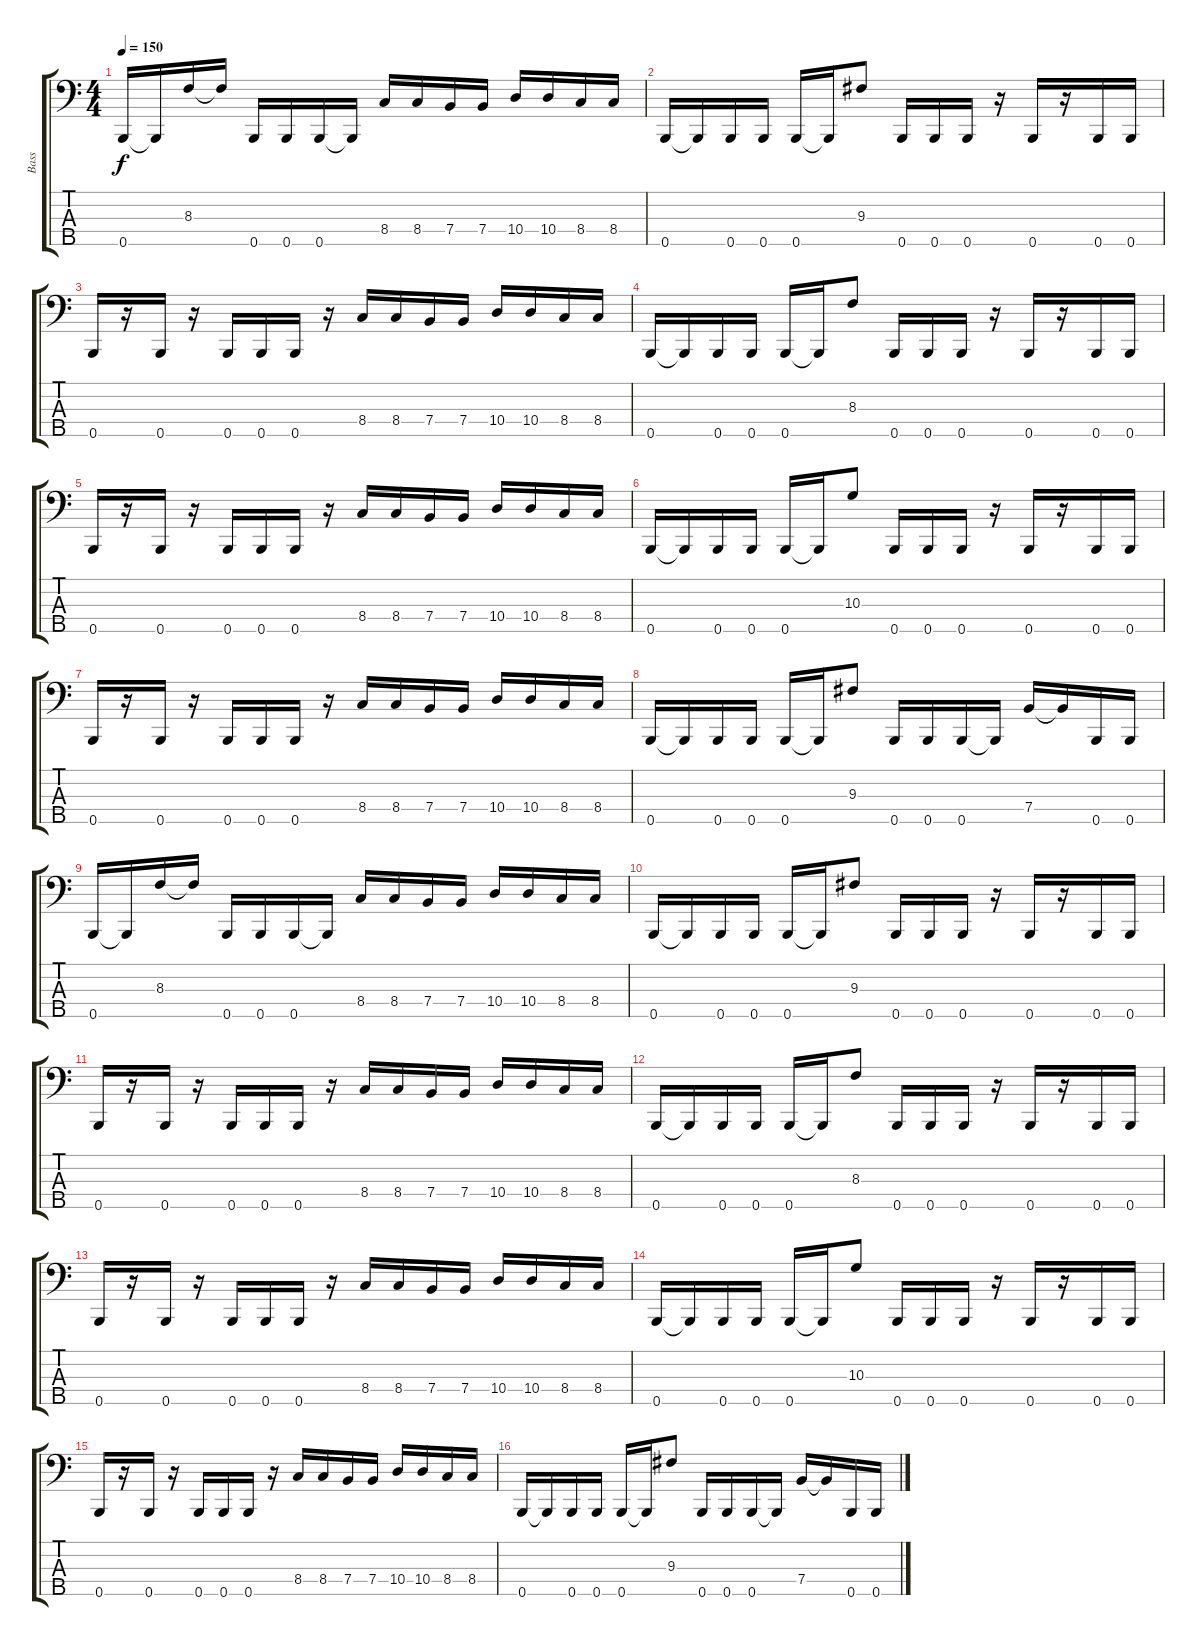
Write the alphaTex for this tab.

\track ("Bass" "Bass") {instrument electricbassfinger}
\staff {score tabs}
\tuning (G2 D2 A1 E1 B0) {hide}
\ts (4 4)
\tempo 150
\clef f4
\ks c
0.5.16{dy f} 0.5{t}.16 8.3.16 8.3{t}.16 0.5.16 0.5.16 0.5.16 0.5{t}.16 8.4.16 8.4.16 7.4.16 7.4.16 10.4.16 10.4.16 8.4.16 8.4.16 |
0.5.16 0.5{t}.16 0.5.16 0.5.16 0.5.16 0.5{t}.16 9.3.8 0.5.16 0.5.16 0.5.16 r.16 0.5.16 r.16 0.5.16 0.5.16 |
0.5.16 r.16 0.5.16 r.16 0.5.16 0.5.16 0.5.16 r.16 8.4.16 8.4.16 7.4.16 7.4.16 10.4.16 10.4.16 8.4.16 8.4.16 |
0.5.16 0.5{t}.16 0.5.16 0.5.16 0.5.16 0.5{t}.16 8.3.8 0.5.16 0.5.16 0.5.16 r.16 0.5.16 r.16 0.5.16 0.5.16 |
0.5.16 r.16 0.5.16 r.16 0.5.16 0.5.16 0.5.16 r.16 8.4.16 8.4.16 7.4.16 7.4.16 10.4.16 10.4.16 8.4.16 8.4.16 |
0.5.16 0.5{t}.16 0.5.16 0.5.16 0.5.16 0.5{t}.16 10.3.8 0.5.16 0.5.16 0.5.16 r.16 0.5.16 r.16 0.5.16 0.5.16 |
0.5.16 r.16 0.5.16 r.16 0.5.16 0.5.16 0.5.16 r.16 8.4.16 8.4.16 7.4.16 7.4.16 10.4.16 10.4.16 8.4.16 8.4.16 |
0.5.16 0.5{t}.16 0.5.16 0.5.16 0.5.16 0.5{t}.16 9.3.8 0.5.16 0.5.16 0.5.16 0.5{t}.16 7.4.16 7.4{t}.16 0.5.16 0.5.16 |
0.5.16 0.5{t}.16 8.3.16 8.3{t}.16 0.5.16 0.5.16 0.5.16 0.5{t}.16 8.4.16 8.4.16 7.4.16 7.4.16 10.4.16 10.4.16 8.4.16 8.4.16 |
0.5.16 0.5{t}.16 0.5.16 0.5.16 0.5.16 0.5{t}.16 9.3.8 0.5.16 0.5.16 0.5.16 r.16 0.5.16 r.16 0.5.16 0.5.16 |
0.5.16 r.16 0.5.16 r.16 0.5.16 0.5.16 0.5.16 r.16 8.4.16 8.4.16 7.4.16 7.4.16 10.4.16 10.4.16 8.4.16 8.4.16 |
0.5.16 0.5{t}.16 0.5.16 0.5.16 0.5.16 0.5{t}.16 8.3.8 0.5.16 0.5.16 0.5.16 r.16 0.5.16 r.16 0.5.16 0.5.16 |
0.5.16 r.16 0.5.16 r.16 0.5.16 0.5.16 0.5.16 r.16 8.4.16 8.4.16 7.4.16 7.4.16 10.4.16 10.4.16 8.4.16 8.4.16 |
0.5.16 0.5{t}.16 0.5.16 0.5.16 0.5.16 0.5{t}.16 10.3.8 0.5.16 0.5.16 0.5.16 r.16 0.5.16 r.16 0.5.16 0.5.16 |
0.5.16 r.16 0.5.16 r.16 0.5.16 0.5.16 0.5.16 r.16 8.4.16 8.4.16 7.4.16 7.4.16 10.4.16 10.4.16 8.4.16 8.4.16 |
0.5.16 0.5{t}.16 0.5.16 0.5.16 0.5.16 0.5{t}.16 9.3.8 0.5.16 0.5.16 0.5.16 0.5{t}.16 7.4.16 7.4{t}.16 0.5.16 0.5.16
